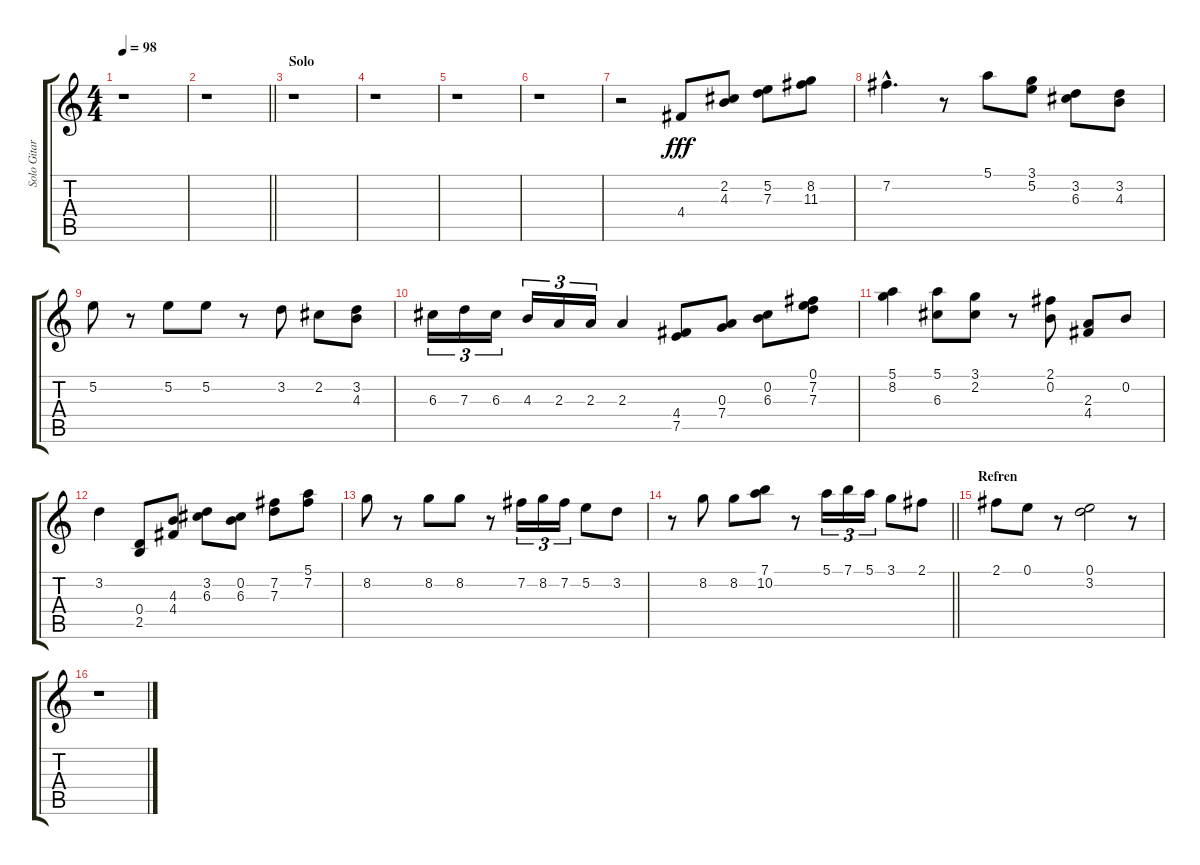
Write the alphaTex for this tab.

\track ("Solo Gitara" "Solo Gitar") {instrument acousticguitarnylon}
\staff {score tabs}
\tuning (E4 B3 G3 D3 A2 E2) {hide}
\ts (4 4)
\tempo 98
\clef g2
\ks c
r.1{dy fff} |
\barLineRight lightlight
r.1 |
\section ("" "Solo")
r.1 |
r.1 |
r.1 |
r.1 |
r.2 4.4.8 (2.2 4.3).8 (5.2 7.3).8 (8.2 11.3).8 |
7.2{hac}.4{d} r.8 5.1.8 (3.1 5.2).8 (3.2 6.3).8 (3.2 4.3).8 |
5.2.8 r.8 5.2.8 5.2.8 r.8 3.2.8 2.2.8 (3.2 4.3).8 |
6.3.16{tu (3 2)} 7.3.16{tu (3 2)} 6.3.16{tu (3 2)} 4.3.16{tu (3 2)} 2.3.16{tu (3 2)} 2.3.16{tu (3 2)} 2.3.4 (4.4 7.5).8 (0.3 7.4).8 (0.2 6.3).8 (0.1 7.2 7.3).8 |
(5.1 8.2).4 (5.1 6.3).8 (3.1 2.2).8 r.8 (2.1 0.2).8 (2.3 4.4).8 0.2.8 |
3.2.4 (0.4 2.5).8 (4.3 4.4).8 (3.2 6.3).8 (0.2 6.3).8 (7.2 7.3).8 (5.1 7.2).8 |
8.2.8 r.8 8.2.8 8.2.8 r.8 7.2.16{tu (3 2)} 8.2.16{tu (3 2)} 7.2.16{tu (3 2)} 5.2.8 3.2.8 |
\barLineRight lightlight
r.8 8.2.8 8.2.8 (7.1 10.2).8 r.8 5.1.16{tu (3 2)} 7.1.16{tu (3 2)} 5.1.16{tu (3 2)} 3.1.8 2.1.8 |
\section ("" "Refren")
2.1.8 0.1.8 r.8 (0.1 3.2).2 r.8 |
r.1
